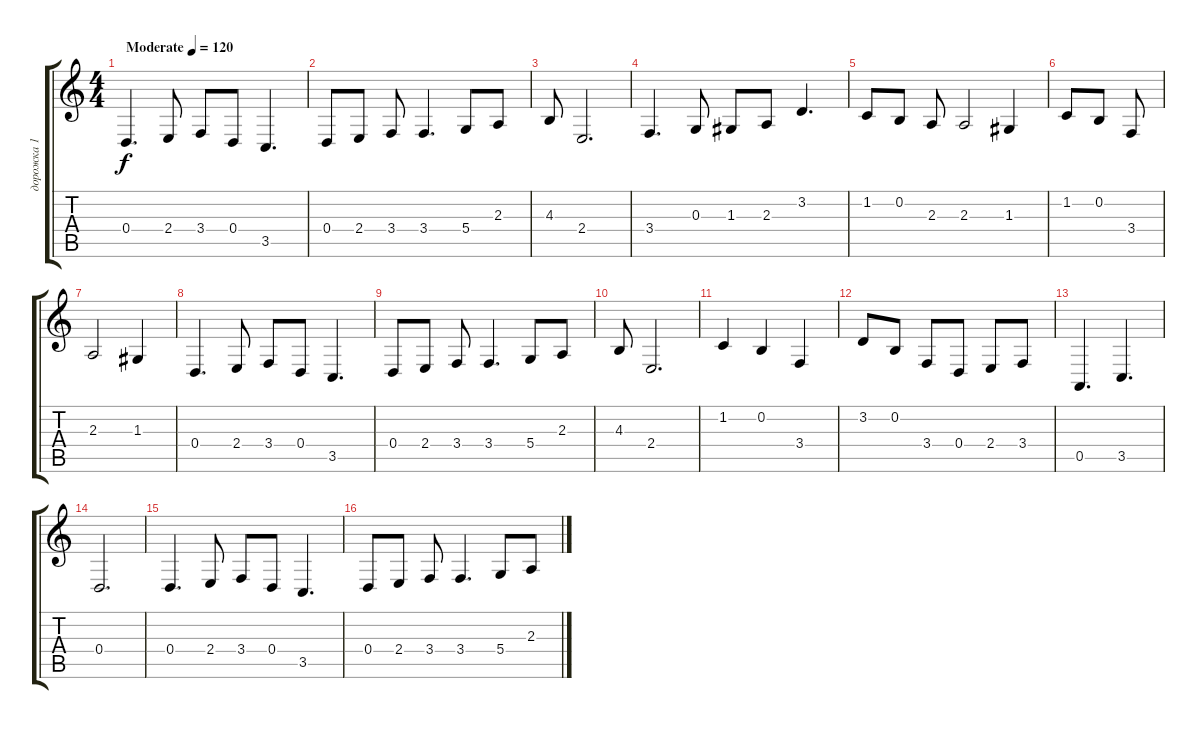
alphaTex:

\track ("дорожка 1" "дорожка 1") {instrument acousticgrandpiano}
\staff {score tabs}
\tuning (E4 B3 G3 D3 A2 E2) {hide}
\ts (4 4)
\tempo (120 "Moderate")
\clef g2
\ks c
0.4.4{d dy f instrument acousticgrandpiano} 2.4.8 3.4.8 0.4.8 3.5.4{d} |
0.4.8 2.4.8 3.4.8 3.4.4{d} 5.4.8 2.3.8 |
4.3.8 2.4.2{d} |
3.4.4{d} 0.3.8 1.3.8 2.3.8 3.2.4{d} |
1.2.8 0.2.8 2.3.8 2.3.2 1.3.4 |
1.2.8 0.2.8 3.4.8 |
2.3.2 1.3.4 |
0.4.4{d} 2.4.8 3.4.8 0.4.8 3.5.4{d} |
0.4.8 2.4.8 3.4.8 3.4.4{d} 5.4.8 2.3.8 |
4.3.8 2.4.2{d} |
1.2.4 0.2.4 3.4.4 |
3.2.8 0.2.8 3.4.8 0.4.8 2.4.8 3.4.8 |
0.5.4{d} 3.5.4{d} |
0.4.2{d} |
0.4.4{d} 2.4.8 3.4.8 0.4.8 3.5.4{d} |
0.4.8 2.4.8 3.4.8 3.4.4{d} 5.4.8 2.3.8
